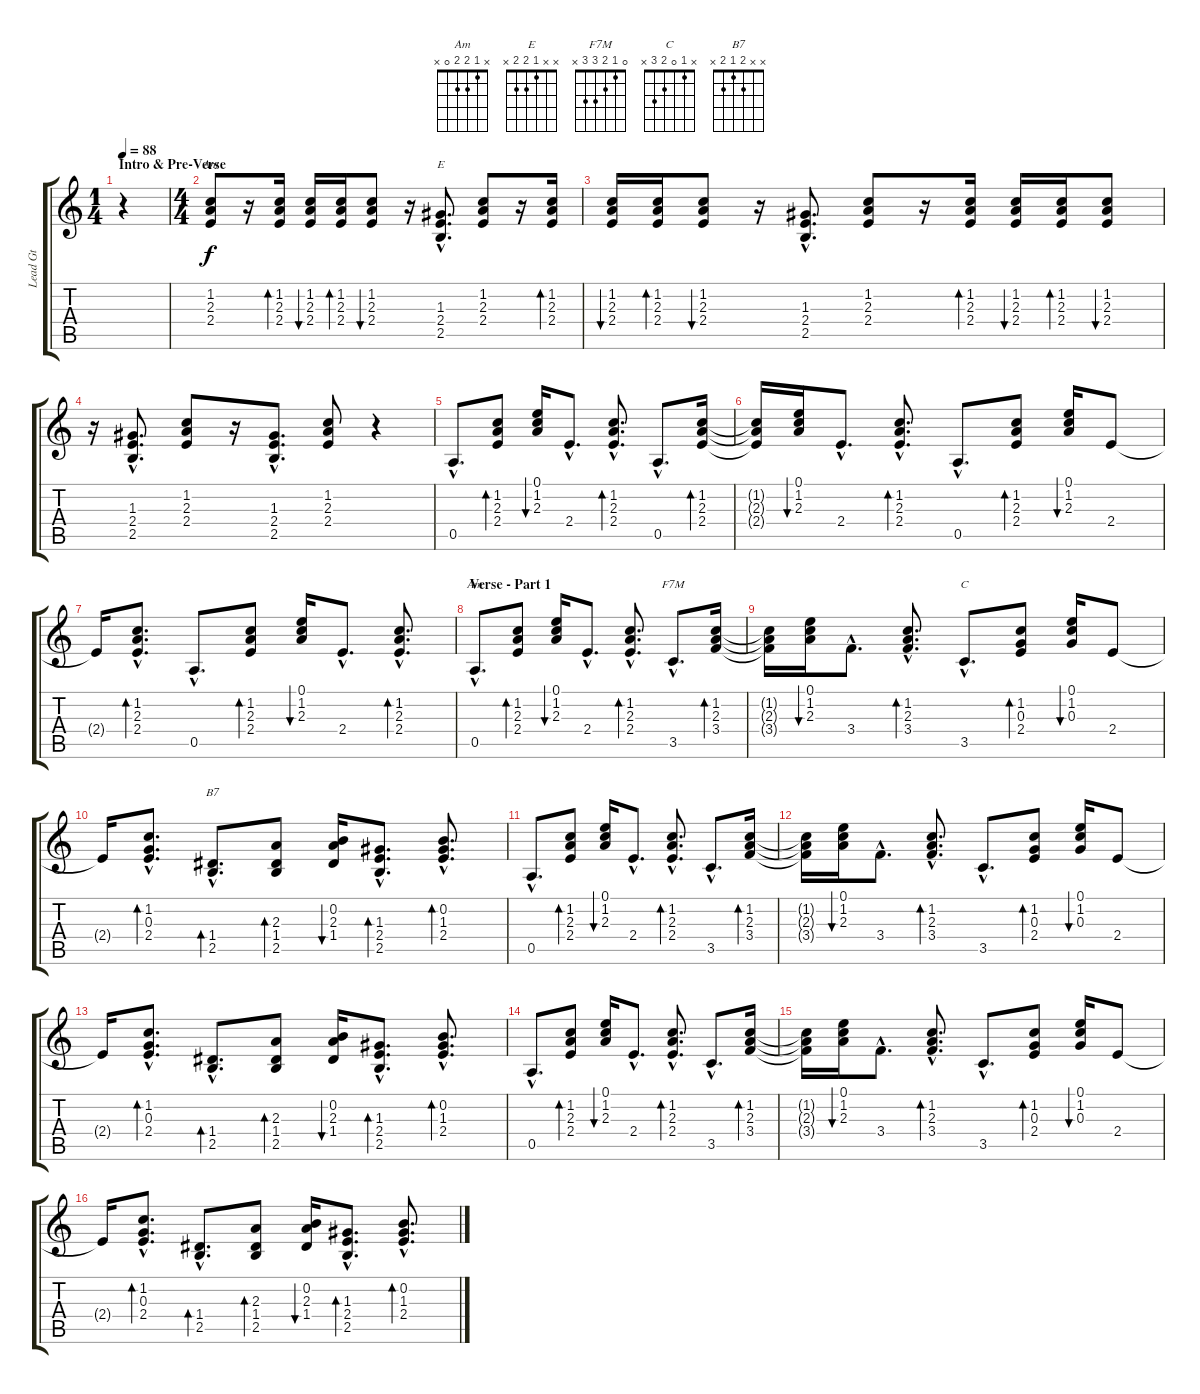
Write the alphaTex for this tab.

\track ("Lead Gt" "Lead Gt") {instrument acousticguitarsteel}
\staff {score tabs}
\tuning (E4 B3 G3 D3 A2 E2) {hide}
\chord ("Am" x 1 2 2 x x)
\chord ("E" x x 1 2 2 x)
\chord ("Am" x 1 2 2 0 x)
\chord ("F7M" 0 1 2 3 3 x)
\chord ("C" x 1 0 2 3 x)
\chord ("B7" x x 2 1 2 x)
\ts (1 4)
\section ("" "Intro & Pre-Verse")
\tempo 88
\clef g2
\ks c
r.4{dy f instrument acousticguitarsteel} |
\ts (4 4)
(1.2 2.3 2.4).8{ch "Am"} r.16 (1.2 2.3 2.4).16{bd 60} (1.2 2.3 2.4).16{bu 60} (1.2 2.3 2.4).16{bd 60} (1.2 2.3 2.4).8{bu 60} r.16 (1.3{hac} 2.4{hac} 2.5{hac}).8{d ch "E"} (1.2 2.3 2.4).8 r.16 (1.2 2.3 2.4).16{bd 60} |
(1.2 2.3 2.4).16{bu 60} (1.2 2.3 2.4).16{bd 60} (1.2 2.3 2.4).8{bu 60} r.16 (1.3{hac} 2.4{hac} 2.5{hac}).8{d} (1.2 2.3 2.4).8 r.16 (1.2 2.3 2.4).16{bd 60} (1.2 2.3 2.4).16{bu 60} (1.2 2.3 2.4).16{bd 60} (1.2 2.3 2.4).8{bu 60} |
r.16 (1.3{hac} 2.4{hac} 2.5{hac}).8{d} (1.2 2.3 2.4).8 r.16 (1.3{hac} 2.4{hac} 2.5{hac}).8{d} (1.2 2.3 2.4).8 r.4 |
0.5{hac}.8{d} (1.2 2.3 2.4).8{bd 60} (0.1 1.2 2.3).16{bu 60} 2.4{hac}.8{d} (1.2{hac} 2.3{hac} 2.4{hac}).8{d bd 60} 0.5{hac}.8{d} (1.2 2.3 2.4).16{bd 60} |
(1.2{t} 2.3{t} 2.4{t}).16 (0.1 1.2 2.3).16{bu 60} 2.4{hac}.8{d} (1.2{hac} 2.3{hac} 2.4{hac}).8{d bd 60} 0.5{hac}.8{d} (1.2 2.3 2.4).8{bd 60} (0.1 1.2 2.3).16{bu 60} 2.4.8 |
2.4{t}.16 (1.2{hac} 2.3{hac} 2.4{hac}).8{d bd 60} 0.5{hac}.8{d} (1.2 2.3 2.4).8{bd 60} (0.1 1.2 2.3).16{bu 60} 2.4{hac}.8{d} (1.2{hac} 2.3{hac} 2.4{hac}).8{d bd 60} |
\section ("" "Verse - Part 1")
0.5{hac}.8{d ch "Am"} (1.2 2.3 2.4).8{bd 60} (0.1 1.2 2.3).16{bu 60} 2.4{hac}.8{d} (1.2{hac} 2.3{hac} 2.4{hac}).8{d bd 60} 3.5{hac}.8{d ch "F7M"} (1.2 2.3 3.4).16{bd 60} |
(1.2{t} 2.3{t} 3.4{t}).16 (0.1 1.2 2.3).16{bu 60} 3.4{hac}.8{d} (1.2{hac} 2.3{hac} 3.4{hac}).8{d bd 60} 3.5{hac}.8{d ch "C"} (1.2 0.3 2.4).8{bd 60} (0.1 1.2 0.3).16{bu 60} 2.4.8 |
2.4{t}.16 (1.2{hac} 0.3{hac} 2.4{hac}).8{d bd 60} (1.4{hac} 2.5{hac}).8{d bd 60 ch "B7"} (2.3 1.4 2.5).8{bd 60} (0.2 2.3 1.4).16{bu 60} (1.3{hac} 2.4{hac} 2.5{hac}).8{d bd 60} (0.2{hac} 1.3{hac} 2.4{hac}).8{d bd 60} |
0.5{hac}.8{d} (1.2 2.3 2.4).8{bd 60} (0.1 1.2 2.3).16{bu 60} 2.4{hac}.8{d} (1.2{hac} 2.3{hac} 2.4{hac}).8{d bd 60} 3.5{hac}.8{d} (1.2 2.3 3.4).16{bd 60} |
(1.2{t} 2.3{t} 3.4{t}).16 (0.1 1.2 2.3).16{bu 60} 3.4{hac}.8{d} (1.2{hac} 2.3{hac} 3.4{hac}).8{d bd 60} 3.5{hac}.8{d} (1.2 0.3 2.4).8{bd 60} (0.1 1.2 0.3).16{bu 60} 2.4.8 |
2.4{t}.16 (1.2{hac} 0.3{hac} 2.4{hac}).8{d bd 60} (1.4{hac} 2.5{hac}).8{d bd 60} (2.3 1.4 2.5).8{bd 60} (0.2 2.3 1.4).16{bu 60} (1.3{hac} 2.4{hac} 2.5{hac}).8{d bd 60} (0.2{hac} 1.3{hac} 2.4{hac}).8{d bd 60} |
0.5{hac}.8{d} (1.2 2.3 2.4).8{bd 60} (0.1 1.2 2.3).16{bu 60} 2.4{hac}.8{d} (1.2{hac} 2.3{hac} 2.4{hac}).8{d bd 60} 3.5{hac}.8{d} (1.2 2.3 3.4).16{bd 60} |
(1.2{t} 2.3{t} 3.4{t}).16 (0.1 1.2 2.3).16{bu 60} 3.4{hac}.8{d} (1.2{hac} 2.3{hac} 3.4{hac}).8{d bd 60} 3.5{hac}.8{d} (1.2 0.3 2.4).8{bd 60} (0.1 1.2 0.3).16{bu 60} 2.4.8 |
2.4{t}.16 (1.2{hac} 0.3{hac} 2.4{hac}).8{d bd 60} (1.4{hac} 2.5{hac}).8{d bd 60} (2.3 1.4 2.5).8{bd 60} (0.2 2.3 1.4).16{bu 60} (1.3{hac} 2.4{hac} 2.5{hac}).8{d bd 60} (0.2{hac} 1.3{hac} 2.4{hac}).8{d bd 60}
